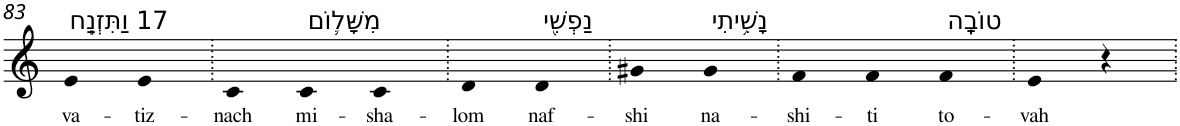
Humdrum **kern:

**kern	**text
*part1	*part1
*staff1	*staff1
*I"Piano	*
*I'Pno	*
!!LO:PB:g=z
*clefG2	*
*k[]	*
=83	=83
!LO:TX:a:t=17 וַתִּזְנַ֧ח	!
!	!LO:LY:b
4e	va-
!	!LO:LY:b
4e	-tiz-
=84.	=84.
!	!LO:LY:b
4c	-nach
!LO:TX:a:t=מִשָּׁל֛וֹם	!
!	!LO:LY:b
4c	mi-
!	!LO:LY:b
4c	-sha-
=85.	=85.
!	!LO:LY:b
4d	-lom
!LO:TX:a:t=נַפְשִׁ֖י	!
!	!LO:LY:b
4d	naf-
=86.	=86.
!	!LO:LY:b
4g#X	-shi
!LO:TX:a:t=נָשִׁ֥יתִי	!
!	!LO:LY:b
4g#	na-
=87.	=87.
!	!LO:LY:b
4f	-shi-
!	!LO:LY:b
4f	-ti
!LO:TX:a:t=טוֹבָֽה	!
!	!LO:LY:b
4f	to-
=88.	=88.
!	!LO:LY:b
4e	-vah
4r	.
=.	=.
*-	*-
